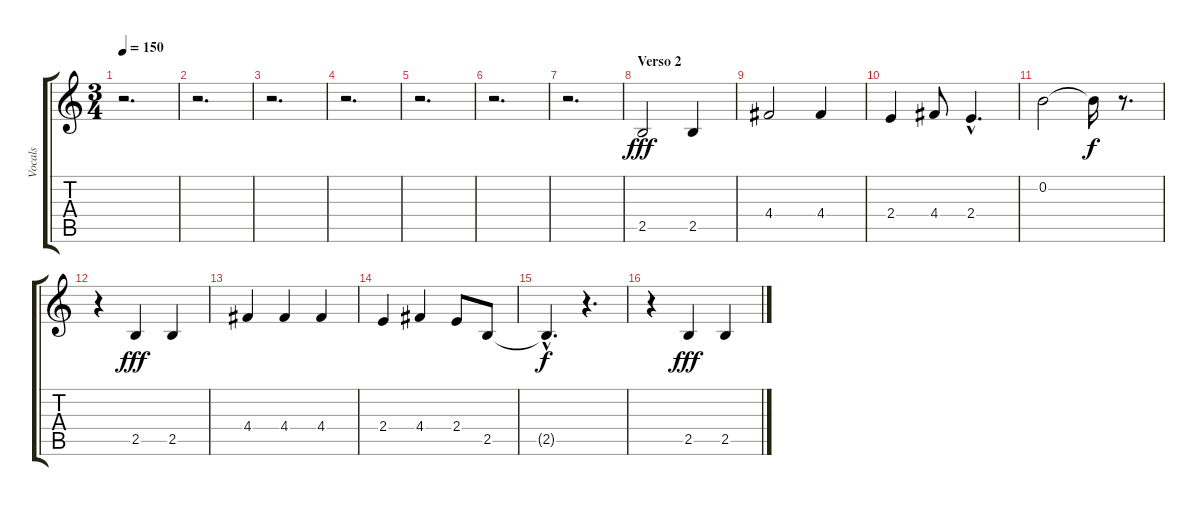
\track ("Vocals" "Vocals") {instrument acousticguitarnylon}
\staff {score tabs}
\tuning (E4 B3 G3 D3 A2 E2) {hide}
\ts (3 4)
\tempo 150
\clef g2
\ks c
r.2{d dy f} |
r.2{d} |
r.2{d} |
r.2{d} |
r.2{d} |
r.2{d} |
r.2{d} |
\section ("" "Verso 2")
2.5.2{dy fff} 2.5.4 |
4.4.2 4.4.4 |
2.4.4 4.4.8 2.4{hac}.4{d} |
0.2.2 0.2{t}.16{dy f} r.8{d} |
r.4 2.5.4{dy fff} 2.5.4 |
4.4.4 4.4.4 4.4.4 |
2.4.4 4.4.4 2.4.8 2.5.8 |
2.5{hac t}.4{d dy f} r.4{d} |
r.4 2.5.4{dy fff} 2.5.4
